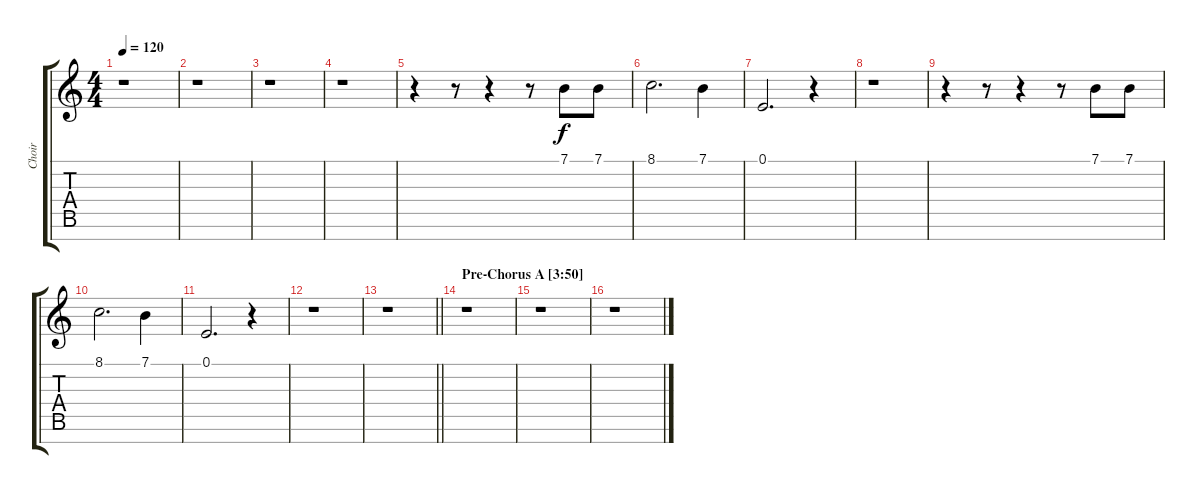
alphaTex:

\track ("Choir" "Choir") {instrument choiraahs}
\staff {score tabs}
\tuning (E4 B3 G3 D3 A2 E2 B1) {hide}
\ts (4 4)
\tempo 120
\clef g2
\ks c
r.1{dy f} |
r.1 |
r.1 |
r.1 |
r.4{volume 8} r.8 r.4 r.8 7.1.8 7.1.8 |
8.1.2{d} 7.1.4 |
0.1.2{d} r.4 |
r.1 |
r.4 r.8 r.4 r.8 7.1.8 7.1.8 |
8.1.2{d} 7.1.4 |
0.1.2{d} r.4 |
r.1 |
\barLineRight lightlight
r.1 |
\section ("" "Pre-Chorus A [3:50]")
r.1 |
r.1 |
r.1
